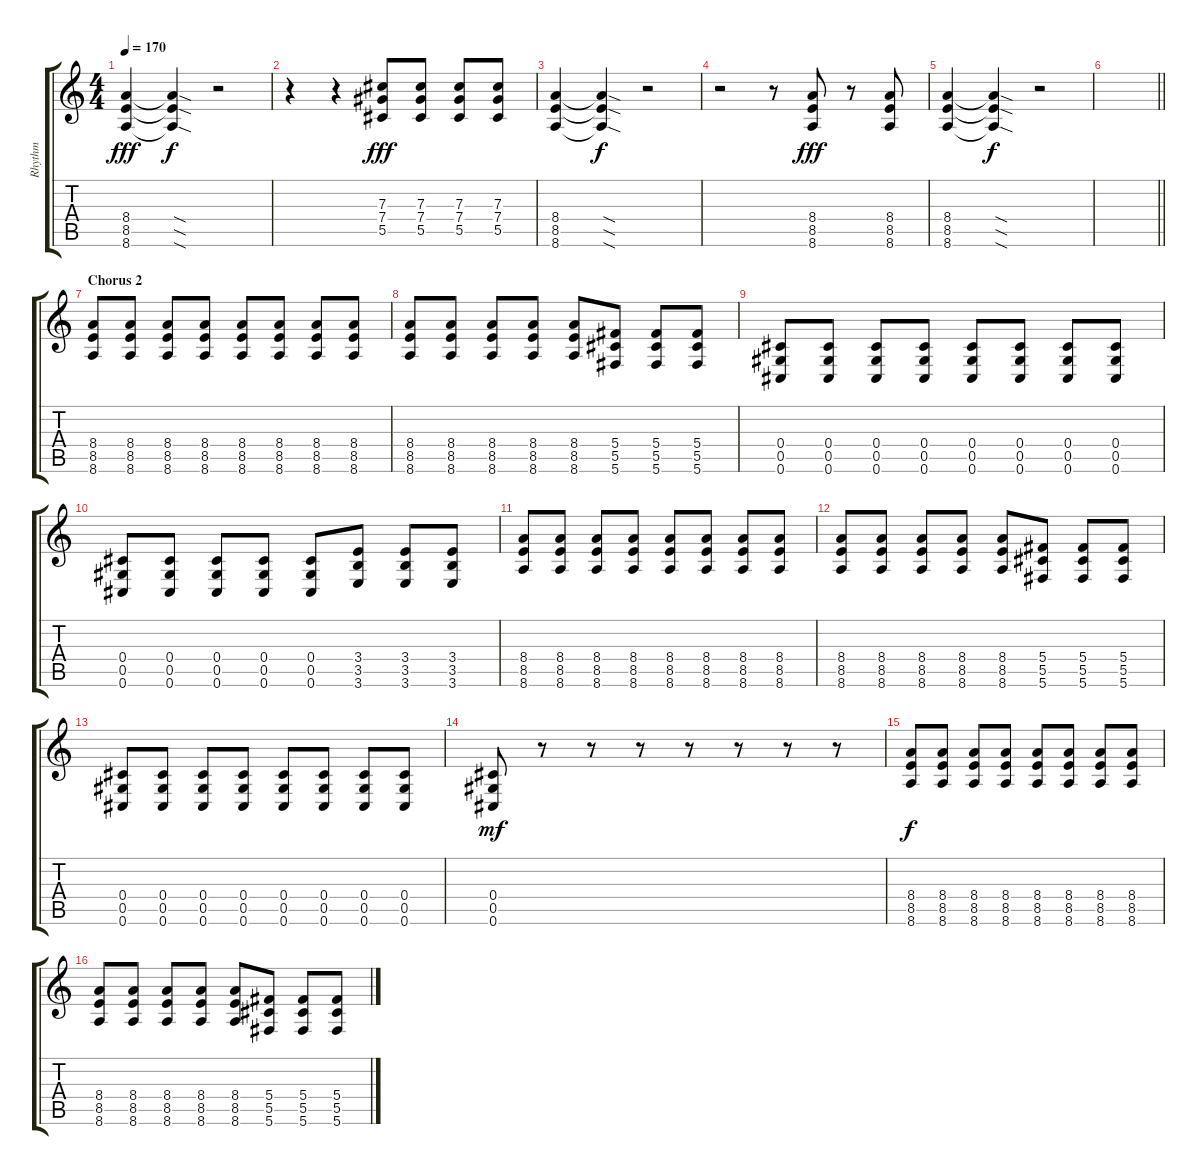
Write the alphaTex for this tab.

\track ("Rhythm" "Rhythm") {instrument overdrivenguitar}
\staff {score tabs}
\tuning (Eb4 Bb3 Gb3 Db3 Ab2 Db2) {hide}
\ts (4 4)
\tempo 170
\clef g2
\ks c
(8.4 8.5 8.6).4{dy fff} (8.4{sod t} 8.5{sod t} 8.6{sod t}).4{dy f} r.2 |
r.4 r.4 (7.3 7.4 5.5).8{dy fff} (7.3 7.4 5.5).8 (7.3 7.4 5.5).8 (7.3 7.4 5.5).8 |
(8.4 8.5 8.6).4 (8.4{sod t} 8.5{sod t} 8.6{sod t}).4{dy f} r.2 |
r.2 r.8 (8.4 8.5 8.6).8{dy fff} r.8 (8.4 8.5 8.6).8 |
(8.4 8.5 8.6).4 (8.4{sod t} 8.5{sod t} 8.6{sod t}).4{dy f} r.2 |
\barLineRight lightlight
|
\section ("" "Chorus 2")
(8.4 8.5 8.6).8 (8.4 8.5 8.6).8 (8.4 8.5 8.6).8 (8.4 8.5 8.6).8 (8.4 8.5 8.6).8 (8.4 8.5 8.6).8 (8.4 8.5 8.6).8 (8.4 8.5 8.6).8 |
(8.4 8.5 8.6).8 (8.4 8.5 8.6).8 (8.4 8.5 8.6).8 (8.4 8.5 8.6).8 (8.4 8.5 8.6).8 (5.4 5.5 5.6).8 (5.4 5.5 5.6).8 (5.4 5.5 5.6).8 |
(0.4 0.5 0.6).8 (0.4 0.5 0.6).8 (0.4 0.5 0.6).8 (0.4 0.5 0.6).8 (0.4 0.5 0.6).8 (0.4 0.5 0.6).8 (0.4 0.5 0.6).8 (0.4 0.5 0.6).8 |
(0.4 0.5 0.6).8 (0.4 0.5 0.6).8 (0.4 0.5 0.6).8 (0.4 0.5 0.6).8 (0.4 0.5 0.6).8 (3.4 3.5 3.6).8 (3.4 3.5 3.6).8 (3.4 3.5 3.6).8 |
(8.4 8.5 8.6).8 (8.4 8.5 8.6).8 (8.4 8.5 8.6).8 (8.4 8.5 8.6).8 (8.4 8.5 8.6).8 (8.4 8.5 8.6).8 (8.4 8.5 8.6).8 (8.4 8.5 8.6).8 |
(8.4 8.5 8.6).8 (8.4 8.5 8.6).8 (8.4 8.5 8.6).8 (8.4 8.5 8.6).8 (8.4 8.5 8.6).8 (5.4 5.5 5.6).8 (5.4 5.5 5.6).8 (5.4 5.5 5.6).8 |
(0.4 0.5 0.6).8 (0.4 0.5 0.6).8 (0.4 0.5 0.6).8 (0.4 0.5 0.6).8 (0.4 0.5 0.6).8 (0.4 0.5 0.6).8 (0.4 0.5 0.6).8 (0.4 0.5 0.6).8 |
(0.4 0.5 0.6).8{dy mf} r.8 r.8 r.8 r.8 r.8 r.8 r.8 |
(8.4 8.5 8.6).8{dy f} (8.4 8.5 8.6).8 (8.4 8.5 8.6).8 (8.4 8.5 8.6).8 (8.4 8.5 8.6).8 (8.4 8.5 8.6).8 (8.4 8.5 8.6).8 (8.4 8.5 8.6).8 |
(8.4 8.5 8.6).8 (8.4 8.5 8.6).8 (8.4 8.5 8.6).8 (8.4 8.5 8.6).8 (8.4 8.5 8.6).8 (5.4 5.5 5.6).8 (5.4 5.5 5.6).8 (5.4 5.5 5.6).8
